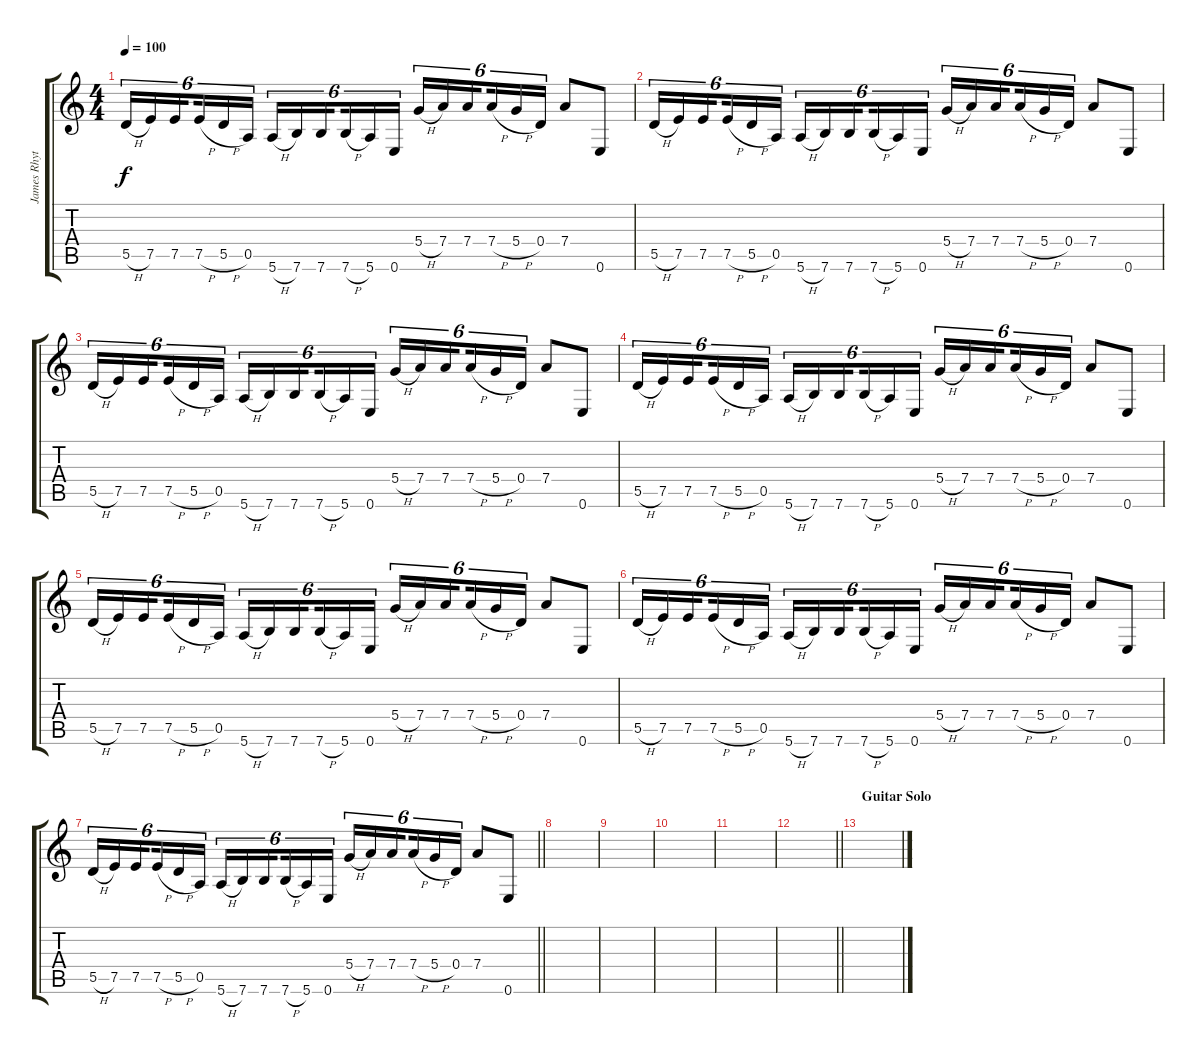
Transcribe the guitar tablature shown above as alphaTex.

\track ("James Rhythm 2" "James Rhyt") {instrument distortionguitar}
\staff {score tabs}
\tuning (E4 B3 G3 D3 A2 E2) {hide}
\ts (4 4)
\tempo 100
\clef g2
\ks c
5.5{h}.16{tu (6 4) dy f} 7.5.16{tu (6 4)} 7.5.16{tu (6 4) beam splitsecondary} 7.5{h}.16{tu (6 4)} 5.5{h}.16{tu (6 4)} 0.5.16{tu (6 4)} 5.6{h}.16{tu (6 4)} 7.6.16{tu (6 4)} 7.6.16{tu (6 4) beam splitsecondary} 7.6{h}.16{tu (6 4)} 5.6.16{tu (6 4)} 0.6.16{tu (6 4)} 5.4{h}.16{tu (6 4)} 7.4.16{tu (6 4)} 7.4.16{tu (6 4) beam splitsecondary} 7.4{h}.16{tu (6 4)} 5.4{h}.16{tu (6 4)} 0.4.16{tu (6 4)} 7.4.8 0.6.8 |
5.5{h}.16{tu (6 4)} 7.5.16{tu (6 4)} 7.5.16{tu (6 4) beam splitsecondary} 7.5{h}.16{tu (6 4)} 5.5{h}.16{tu (6 4)} 0.5.16{tu (6 4)} 5.6{h}.16{tu (6 4)} 7.6.16{tu (6 4)} 7.6.16{tu (6 4) beam splitsecondary} 7.6{h}.16{tu (6 4)} 5.6.16{tu (6 4)} 0.6.16{tu (6 4)} 5.4{h}.16{tu (6 4)} 7.4.16{tu (6 4)} 7.4.16{tu (6 4) beam splitsecondary} 7.4{h}.16{tu (6 4)} 5.4{h}.16{tu (6 4)} 0.4.16{tu (6 4)} 7.4.8 0.6.8 |
5.5{h}.16{tu (6 4)} 7.5.16{tu (6 4)} 7.5.16{tu (6 4) beam splitsecondary} 7.5{h}.16{tu (6 4)} 5.5{h}.16{tu (6 4)} 0.5.16{tu (6 4)} 5.6{h}.16{tu (6 4)} 7.6.16{tu (6 4)} 7.6.16{tu (6 4) beam splitsecondary} 7.6{h}.16{tu (6 4)} 5.6.16{tu (6 4)} 0.6.16{tu (6 4)} 5.4{h}.16{tu (6 4)} 7.4.16{tu (6 4)} 7.4.16{tu (6 4) beam splitsecondary} 7.4{h}.16{tu (6 4)} 5.4{h}.16{tu (6 4)} 0.4.16{tu (6 4)} 7.4.8 0.6.8 |
5.5{h}.16{tu (6 4)} 7.5.16{tu (6 4)} 7.5.16{tu (6 4) beam splitsecondary} 7.5{h}.16{tu (6 4)} 5.5{h}.16{tu (6 4)} 0.5.16{tu (6 4)} 5.6{h}.16{tu (6 4)} 7.6.16{tu (6 4)} 7.6.16{tu (6 4) beam splitsecondary} 7.6{h}.16{tu (6 4)} 5.6.16{tu (6 4)} 0.6.16{tu (6 4)} 5.4{h}.16{tu (6 4)} 7.4.16{tu (6 4)} 7.4.16{tu (6 4) beam splitsecondary} 7.4{h}.16{tu (6 4)} 5.4{h}.16{tu (6 4)} 0.4.16{tu (6 4)} 7.4.8 0.6.8 |
5.5{h}.16{tu (6 4)} 7.5.16{tu (6 4)} 7.5.16{tu (6 4) beam splitsecondary} 7.5{h}.16{tu (6 4)} 5.5{h}.16{tu (6 4)} 0.5.16{tu (6 4)} 5.6{h}.16{tu (6 4)} 7.6.16{tu (6 4)} 7.6.16{tu (6 4) beam splitsecondary} 7.6{h}.16{tu (6 4)} 5.6.16{tu (6 4)} 0.6.16{tu (6 4)} 5.4{h}.16{tu (6 4)} 7.4.16{tu (6 4)} 7.4.16{tu (6 4) beam splitsecondary} 7.4{h}.16{tu (6 4)} 5.4{h}.16{tu (6 4)} 0.4.16{tu (6 4)} 7.4.8 0.6.8 |
5.5{h}.16{tu (6 4)} 7.5.16{tu (6 4)} 7.5.16{tu (6 4) beam splitsecondary} 7.5{h}.16{tu (6 4)} 5.5{h}.16{tu (6 4)} 0.5.16{tu (6 4)} 5.6{h}.16{tu (6 4)} 7.6.16{tu (6 4)} 7.6.16{tu (6 4) beam splitsecondary} 7.6{h}.16{tu (6 4)} 5.6.16{tu (6 4)} 0.6.16{tu (6 4)} 5.4{h}.16{tu (6 4)} 7.4.16{tu (6 4)} 7.4.16{tu (6 4) beam splitsecondary} 7.4{h}.16{tu (6 4)} 5.4{h}.16{tu (6 4)} 0.4.16{tu (6 4)} 7.4.8 0.6.8 |
\barLineRight lightlight
5.5{h}.16{tu (6 4)} 7.5.16{tu (6 4)} 7.5.16{tu (6 4) beam splitsecondary} 7.5{h}.16{tu (6 4)} 5.5{h}.16{tu (6 4)} 0.5.16{tu (6 4)} 5.6{h}.16{tu (6 4)} 7.6.16{tu (6 4)} 7.6.16{tu (6 4) beam splitsecondary} 7.6{h}.16{tu (6 4)} 5.6.16{tu (6 4)} 0.6.16{tu (6 4)} 5.4{h}.16{tu (6 4)} 7.4.16{tu (6 4)} 7.4.16{tu (6 4) beam splitsecondary} 7.4{h}.16{tu (6 4)} 5.4{h}.16{tu (6 4)} 0.4.16{tu (6 4)} 7.4.8 0.6.8 |
|
|
|
|
\barLineRight lightlight
|
\section ("" "Guitar Solo")
